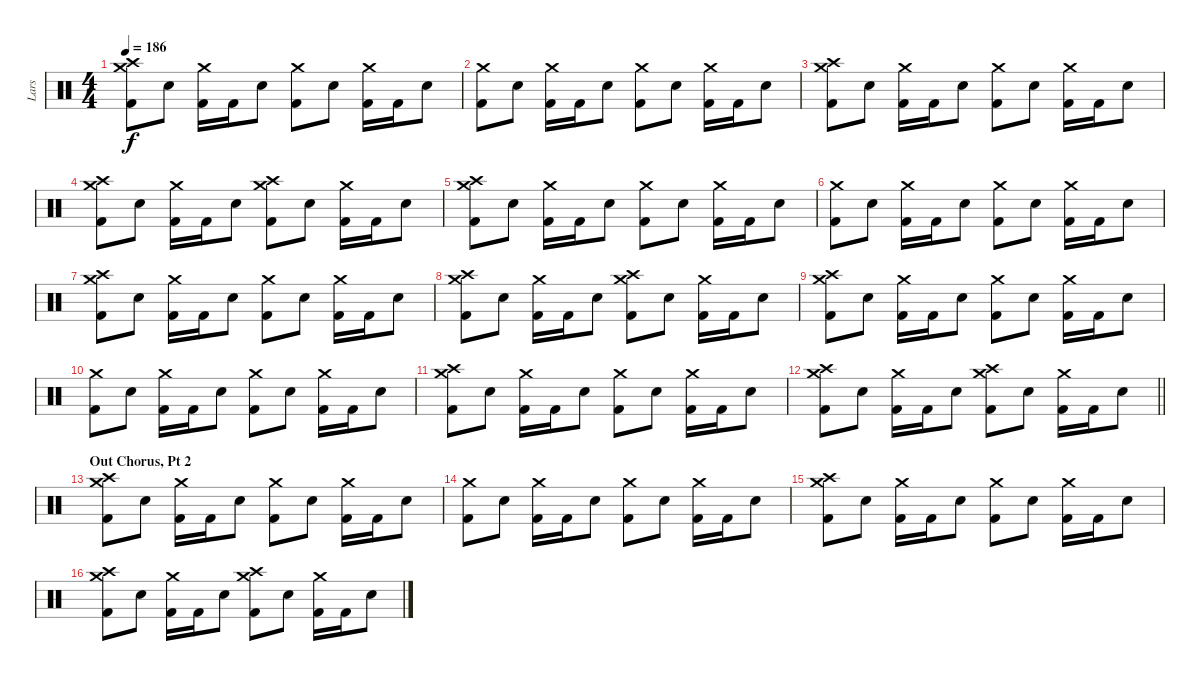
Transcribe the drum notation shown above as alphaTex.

\track ("Lars" "Lars") {instrument percussion}
\staff {score}
\articulation defaults
\ts (4 4)
\tempo 186
\clef neutral
\ks c
("Crash medium (hit)" "Crash high (hit)" "Kick (hit) 2").8{dy f} "Electric Snare (hit)".8 ("Crash medium (hit)" "Kick (hit) 2").16 "Kick (hit) 2".16 "Electric Snare (hit)".8 ("Crash medium (hit)" "Kick (hit) 2").8 "Electric Snare (hit)".8 ("Crash medium (hit)" "Kick (hit) 2").16 "Kick (hit) 2".16 "Electric Snare (hit)".8 |
("Crash medium (hit)" "Kick (hit) 2").8 "Electric Snare (hit)".8 ("Crash medium (hit)" "Kick (hit) 2").16 "Kick (hit) 2".16 "Electric Snare (hit)".8 ("Crash medium (hit)" "Kick (hit) 2").8 "Electric Snare (hit)".8 ("Crash medium (hit)" "Kick (hit) 2").16 "Kick (hit) 2".16 "Electric Snare (hit)".8 |
("Crash medium (hit)" "Crash high (hit)" "Kick (hit) 2").8 "Electric Snare (hit)".8 ("Crash medium (hit)" "Kick (hit) 2").16 "Kick (hit) 2".16 "Electric Snare (hit)".8 ("Crash medium (hit)" "Kick (hit) 2").8 "Electric Snare (hit)".8 ("Crash medium (hit)" "Kick (hit) 2").16 "Kick (hit) 2".16 "Electric Snare (hit)".8 |
("Crash medium (hit)" "Crash high (hit)" "Kick (hit) 2").8 "Electric Snare (hit)".8 ("Crash medium (hit)" "Kick (hit) 2").16 "Kick (hit) 2".16 "Electric Snare (hit)".8 ("Crash medium (hit)" "Crash high (hit)" "Kick (hit) 2").8 "Electric Snare (hit)".8 ("Crash medium (hit)" "Kick (hit) 2").16 "Kick (hit) 2".16 "Electric Snare (hit)".8 |
("Crash medium (hit)" "Crash high (hit)" "Kick (hit) 2").8 "Electric Snare (hit)".8 ("Crash medium (hit)" "Kick (hit) 2").16 "Kick (hit) 2".16 "Electric Snare (hit)".8 ("Crash medium (hit)" "Kick (hit) 2").8 "Electric Snare (hit)".8 ("Crash medium (hit)" "Kick (hit) 2").16 "Kick (hit) 2".16 "Electric Snare (hit)".8 |
("Crash medium (hit)" "Kick (hit) 2").8 "Electric Snare (hit)".8 ("Crash medium (hit)" "Kick (hit) 2").16 "Kick (hit) 2".16 "Electric Snare (hit)".8 ("Crash medium (hit)" "Kick (hit) 2").8 "Electric Snare (hit)".8 ("Crash medium (hit)" "Kick (hit) 2").16 "Kick (hit) 2".16 "Electric Snare (hit)".8 |
("Crash medium (hit)" "Crash high (hit)" "Kick (hit) 2").8 "Electric Snare (hit)".8 ("Crash medium (hit)" "Kick (hit) 2").16 "Kick (hit) 2".16 "Electric Snare (hit)".8 ("Crash medium (hit)" "Kick (hit) 2").8 "Electric Snare (hit)".8 ("Crash medium (hit)" "Kick (hit) 2").16 "Kick (hit) 2".16 "Electric Snare (hit)".8 |
("Crash medium (hit)" "Crash high (hit)" "Kick (hit) 2").8 "Electric Snare (hit)".8 ("Crash medium (hit)" "Kick (hit) 2").16 "Kick (hit) 2".16 "Electric Snare (hit)".8 ("Crash medium (hit)" "Crash high (hit)" "Kick (hit) 2").8 "Electric Snare (hit)".8 ("Crash medium (hit)" "Kick (hit) 2").16 "Kick (hit) 2".16 "Electric Snare (hit)".8 |
("Crash medium (hit)" "Crash high (hit)" "Kick (hit) 2").8 "Electric Snare (hit)".8 ("Crash medium (hit)" "Kick (hit) 2").16 "Kick (hit) 2".16 "Electric Snare (hit)".8 ("Crash medium (hit)" "Kick (hit) 2").8 "Electric Snare (hit)".8 ("Crash medium (hit)" "Kick (hit) 2").16 "Kick (hit) 2".16 "Electric Snare (hit)".8 |
("Crash medium (hit)" "Kick (hit) 2").8 "Electric Snare (hit)".8 ("Crash medium (hit)" "Kick (hit) 2").16 "Kick (hit) 2".16 "Electric Snare (hit)".8 ("Crash medium (hit)" "Kick (hit) 2").8 "Electric Snare (hit)".8 ("Crash medium (hit)" "Kick (hit) 2").16 "Kick (hit) 2".16 "Electric Snare (hit)".8 |
("Crash medium (hit)" "Crash high (hit)" "Kick (hit) 2").8 "Electric Snare (hit)".8 ("Crash medium (hit)" "Kick (hit) 2").16 "Kick (hit) 2".16 "Electric Snare (hit)".8 ("Crash medium (hit)" "Kick (hit) 2").8 "Electric Snare (hit)".8 ("Crash medium (hit)" "Kick (hit) 2").16 "Kick (hit) 2".16 "Electric Snare (hit)".8 |
\barLineRight lightlight
("Crash medium (hit)" "Crash high (hit)" "Kick (hit) 2").8 "Electric Snare (hit)".8 ("Crash medium (hit)" "Kick (hit) 2").16 "Kick (hit) 2".16 "Electric Snare (hit)".8 ("Crash medium (hit)" "Crash high (hit)" "Kick (hit) 2").8 "Electric Snare (hit)".8 ("Crash medium (hit)" "Kick (hit) 2").16 "Kick (hit) 2".16 "Electric Snare (hit)".8 |
\section ("" "Out Chorus, Pt 2")
("Crash medium (hit)" "Crash high (hit)" "Kick (hit) 2").8 "Electric Snare (hit)".8 ("Crash medium (hit)" "Kick (hit) 2").16 "Kick (hit) 2".16 "Electric Snare (hit)".8 ("Crash medium (hit)" "Kick (hit) 2").8 "Electric Snare (hit)".8 ("Crash medium (hit)" "Kick (hit) 2").16 "Kick (hit) 2".16 "Electric Snare (hit)".8 |
("Crash medium (hit)" "Kick (hit) 2").8 "Electric Snare (hit)".8 ("Crash medium (hit)" "Kick (hit) 2").16 "Kick (hit) 2".16 "Electric Snare (hit)".8 ("Crash medium (hit)" "Kick (hit) 2").8 "Electric Snare (hit)".8 ("Crash medium (hit)" "Kick (hit) 2").16 "Kick (hit) 2".16 "Electric Snare (hit)".8 |
("Crash medium (hit)" "Crash high (hit)" "Kick (hit) 2").8 "Electric Snare (hit)".8 ("Crash medium (hit)" "Kick (hit) 2").16 "Kick (hit) 2".16 "Electric Snare (hit)".8 ("Crash medium (hit)" "Kick (hit) 2").8 "Electric Snare (hit)".8 ("Crash medium (hit)" "Kick (hit) 2").16 "Kick (hit) 2".16 "Electric Snare (hit)".8 |
("Crash medium (hit)" "Crash high (hit)" "Kick (hit) 2").8 "Electric Snare (hit)".8 ("Crash medium (hit)" "Kick (hit) 2").16 "Kick (hit) 2".16 "Electric Snare (hit)".8 ("Crash medium (hit)" "Crash high (hit)" "Kick (hit) 2").8 "Electric Snare (hit)".8 ("Crash medium (hit)" "Kick (hit) 2").16 "Kick (hit) 2".16 "Electric Snare (hit)".8
